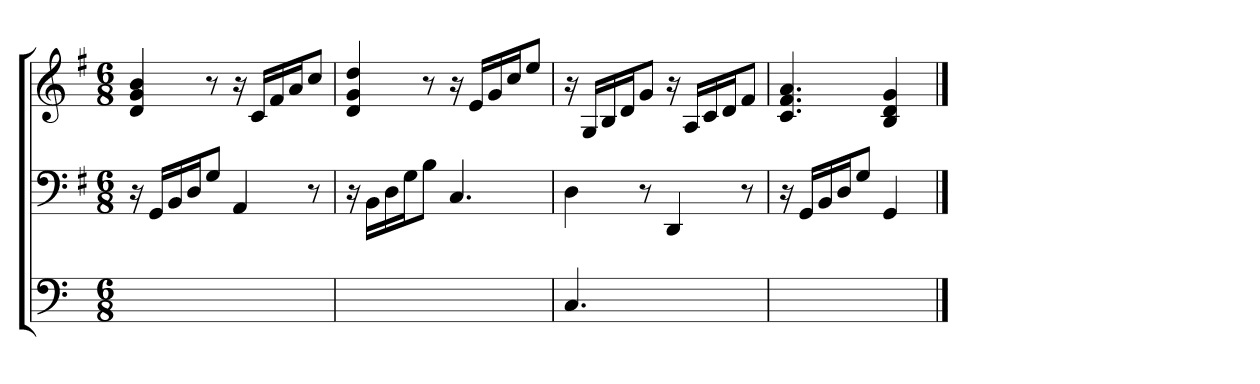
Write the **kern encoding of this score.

**kern	**kern	**kern
*part3	*part2	*part1
*staff3	*staff2	*staff1
*	*clefF4	*clefG2
*	*k[f#]	*k[f#]
*	*G:	*G:
*M6/8	*M6/8	*M6/8
=	=	=
2.ryy	16r	4d 4g 4b
.	16GGLL	.
.	16BB	.
.	16DJ	.
.	8GJ	8r
.	4AA	16r
.	.	16cLL
.	.	16f#
.	.	16aJ
.	8r	8ccJ
=	=	=
2.ryy	16r	4d 4g 4dd
.	16BBLL	.
.	16D	.
.	16GJ	.
.	8BJ	8r
.	4.C	16r
.	.	16eLL
.	.	16g
.	.	16ccJ
.	.	8eeJ
=	=	=
4.C	4D	16r
.	.	16GLL
.	.	16B
.	.	16dJ
.	8r	8gJ
4.ryy	4DD	16r
.	.	16ALL
.	.	16c
.	.	16dJ
.	8r	8f#J
=	=	=
2ryy	16r	4.c 4.f# 4.a
.	16GGLL	.
.	16BB	.
.	16DJ	.
.	8GJ	.
.	4GG	4B 4d 4g
8ryy	.	.
==	==	==
*-	*-	*-
